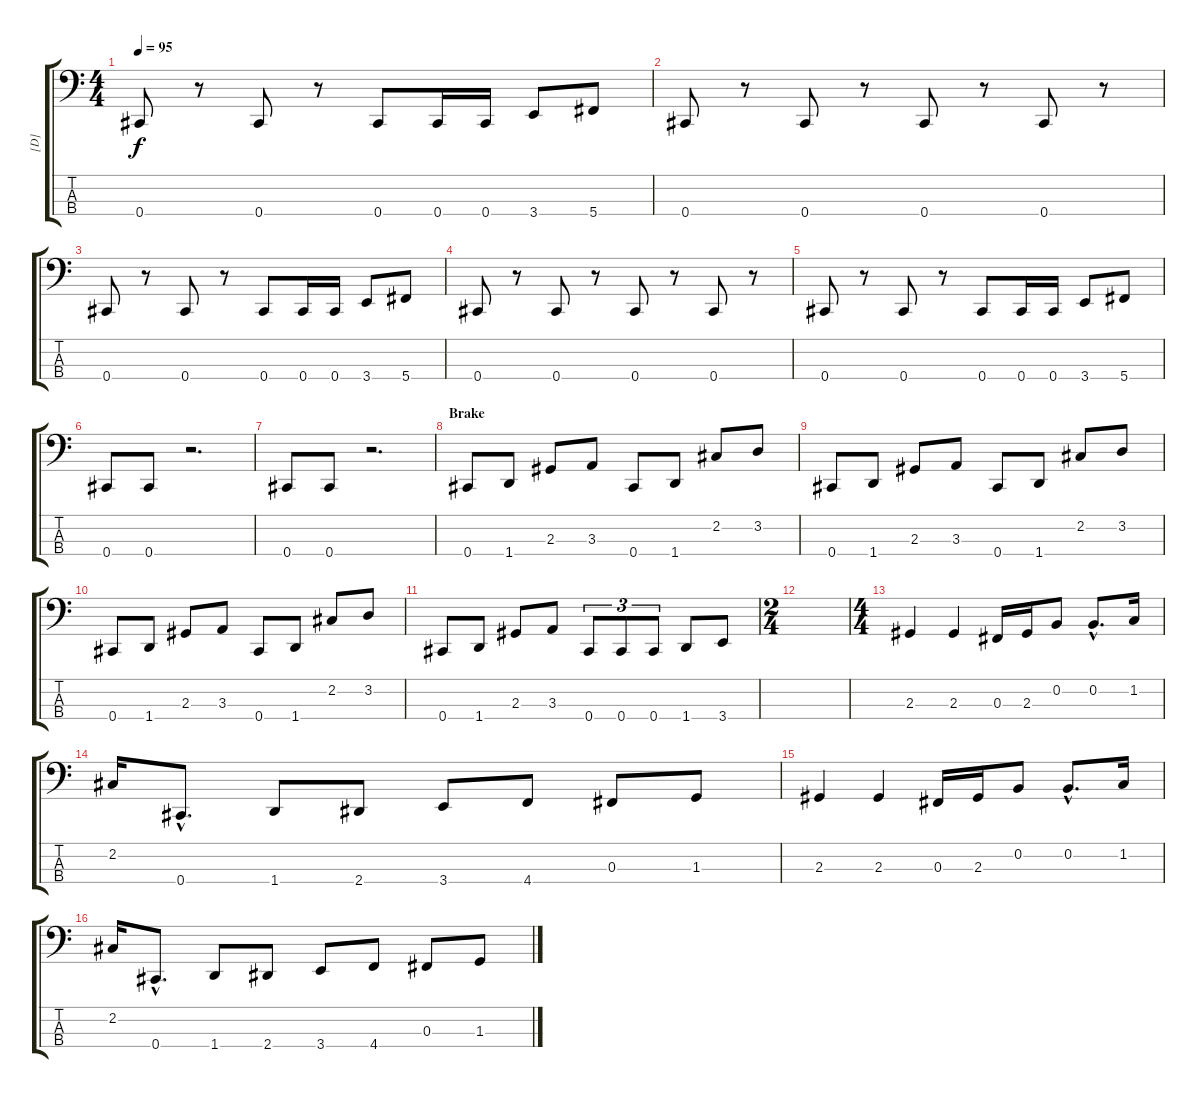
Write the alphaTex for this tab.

\track ("[D]" "[D]") {instrument electricbasspick}
\staff {score tabs}
\tuning (E2 B1 Gb1 Db1) {hide}
\ts (4 4)
\tempo 95
\clef f4
\ks c
0.4.8{dy f} r.8 0.4.8 r.8 0.4.8 0.4.16 0.4.16 3.4.8 5.4.8 |
0.4.8 r.8 0.4.8 r.8 0.4.8 r.8 0.4.8 r.8 |
0.4.8 r.8 0.4.8 r.8 0.4.8 0.4.16 0.4.16 3.4.8 5.4.8 |
0.4.8 r.8 0.4.8 r.8 0.4.8 r.8 0.4.8 r.8 |
0.4.8 r.8 0.4.8 r.8 0.4.8 0.4.16 0.4.16 3.4.8 5.4.8 |
0.4.8 0.4.8 r.2{d} |
0.4.8 0.4.8 r.2{d} |
\section ("" "Brake")
0.4.8 1.4.8 2.3.8 3.3.8 0.4.8 1.4.8 2.2.8 3.2.8 |
0.4.8 1.4.8 2.3.8 3.3.8 0.4.8 1.4.8 2.2.8 3.2.8 |
0.4.8 1.4.8 2.3.8 3.3.8 0.4.8 1.4.8 2.2.8 3.2.8 |
0.4.8 1.4.8 2.3.8 3.3.8 0.4.8{tu (3 2)} 0.4.8{tu (3 2)} 0.4.8{tu (3 2)} 1.4.8 3.4.8 |
\ts (2 4)
|
\ts (4 4)
2.3.4 2.3.4 0.3.16 2.3.16 0.2.8 0.2{hac}.8{d} 1.2.16 |
2.2.16 0.4{hac}.8{d} 1.4.8 2.4.8 3.4.8 4.4.8 0.3.8 1.3.8 |
2.3.4 2.3.4 0.3.16 2.3.16 0.2.8 0.2{hac}.8{d} 1.2.16 |
2.2.16 0.4{hac}.8{d} 1.4.8 2.4.8 3.4.8 4.4.8 0.3.8 1.3.8
